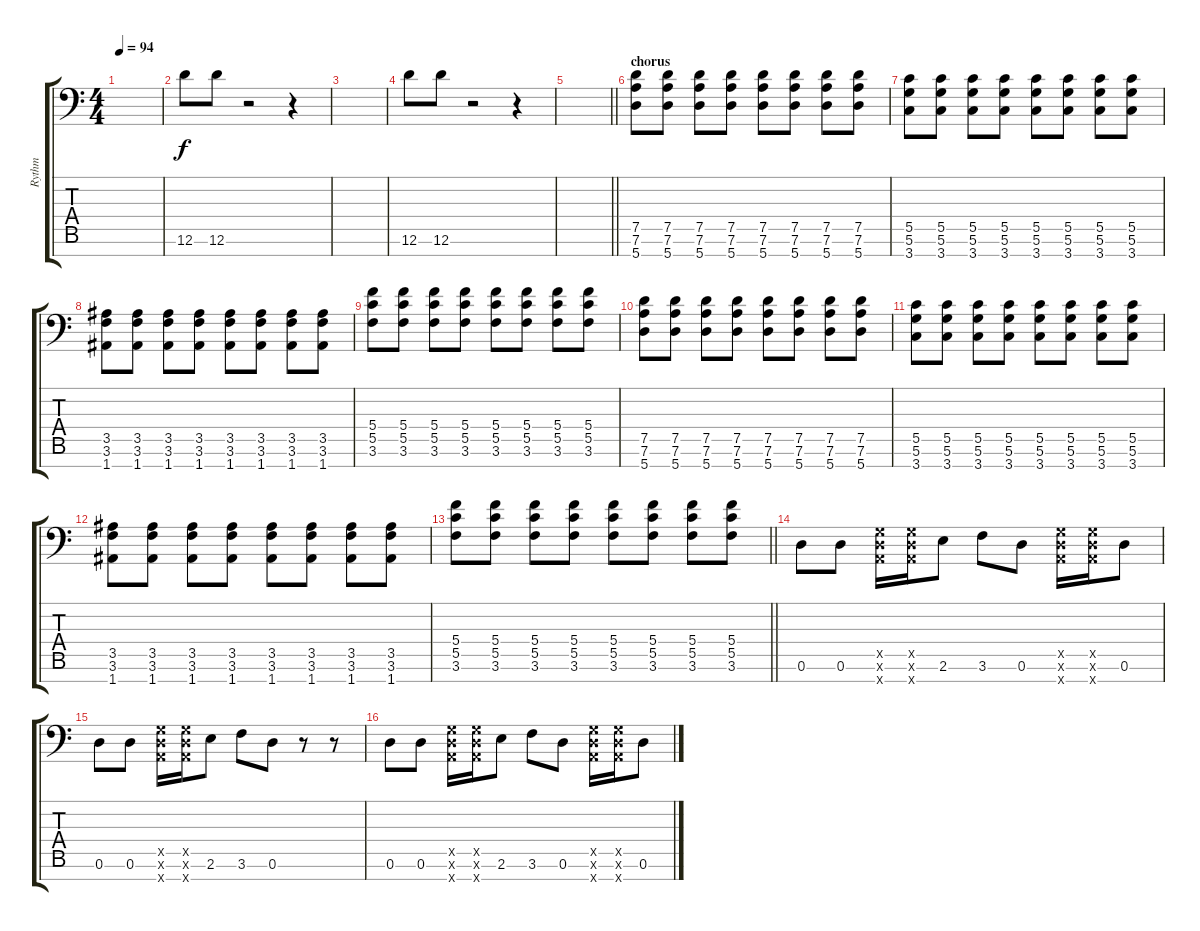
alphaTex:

\track ("Rythm" "Rythm") {instrument overdrivenguitar}
\staff {score tabs}
\tuning (D4 A3 F3 C3 G2 D2 A1) {hide}
\ts (4 4)
\tempo 94
\clef f4
\ks c
|
12.6.8{instrument guitarharmonics} 12.6.8 r.2 r.4 |
|
12.6.8 12.6.8 r.2 r.4 |
\barLineRight lightlight
|
\section ("" "chorus")
(7.5 7.6 5.7).8{instrument overdrivenguitar} (7.5 7.6 5.7).8 (7.5 7.6 5.7).8 (7.5 7.6 5.7).8 (7.5 7.6 5.7).8 (7.5 7.6 5.7).8 (7.5 7.6 5.7).8 (7.5 7.6 5.7).8 |
(5.5 5.6 3.7).8 (5.5 5.6 3.7).8 (5.5 5.6 3.7).8 (5.5 5.6 3.7).8 (5.5 5.6 3.7).8 (5.5 5.6 3.7).8 (5.5 5.6 3.7).8 (5.5 5.6 3.7).8 |
(3.5 3.6 1.7).8 (3.5 3.6 1.7).8 (3.5 3.6 1.7).8 (3.5 3.6 1.7).8 (3.5 3.6 1.7).8 (3.5 3.6 1.7).8 (3.5 3.6 1.7).8 (3.5 3.6 1.7).8 |
(5.4 5.5 3.6).8 (5.4 5.5 3.6).8 (5.4 5.5 3.6).8 (5.4 5.5 3.6).8 (5.4 5.5 3.6).8 (5.4 5.5 3.6).8 (5.4 5.5 3.6).8 (5.4 5.5 3.6).8 |
(7.5 7.6 5.7).8 (7.5 7.6 5.7).8 (7.5 7.6 5.7).8 (7.5 7.6 5.7).8 (7.5 7.6 5.7).8 (7.5 7.6 5.7).8 (7.5 7.6 5.7).8 (7.5 7.6 5.7).8 |
(5.5 5.6 3.7).8 (5.5 5.6 3.7).8 (5.5 5.6 3.7).8 (5.5 5.6 3.7).8 (5.5 5.6 3.7).8 (5.5 5.6 3.7).8 (5.5 5.6 3.7).8 (5.5 5.6 3.7).8 |
(3.5 3.6 1.7).8 (3.5 3.6 1.7).8 (3.5 3.6 1.7).8 (3.5 3.6 1.7).8 (3.5 3.6 1.7).8 (3.5 3.6 1.7).8 (3.5 3.6 1.7).8 (3.5 3.6 1.7).8 |
\barLineRight lightlight
(5.4 5.5 3.6).8 (5.4 5.5 3.6).8 (5.4 5.5 3.6).8 (5.4 5.5 3.6).8 (5.4 5.5 3.6).8 (5.4 5.5 3.6).8 (5.4 5.5 3.6).8 (5.4 5.5 3.6).8 |
\section ("" "")
0.6.8 0.6.8 (0.5{x} 0.6{x} 0.7{x}).16 (0.5{x} 0.6{x} 0.7{x}).16 2.6.8 3.6.8 0.6.8 (0.5{x} 0.6{x} 0.7{x}).16 (0.5{x} 0.6{x} 0.7{x}).16 0.6.8 |
0.6.8 0.6.8 (0.5{x} 0.6{x} 0.7{x}).16 (0.5{x} 0.6{x} 0.7{x}).16 2.6.8 3.6.8 0.6.8 r.8 r.8 |
0.6.8 0.6.8 (0.5{x} 0.6{x} 0.7{x}).16 (0.5{x} 0.6{x} 0.7{x}).16 2.6.8 3.6.8 0.6.8 (0.5{x} 0.6{x} 0.7{x}).16 (0.5{x} 0.6{x} 0.7{x}).16 0.6.8
